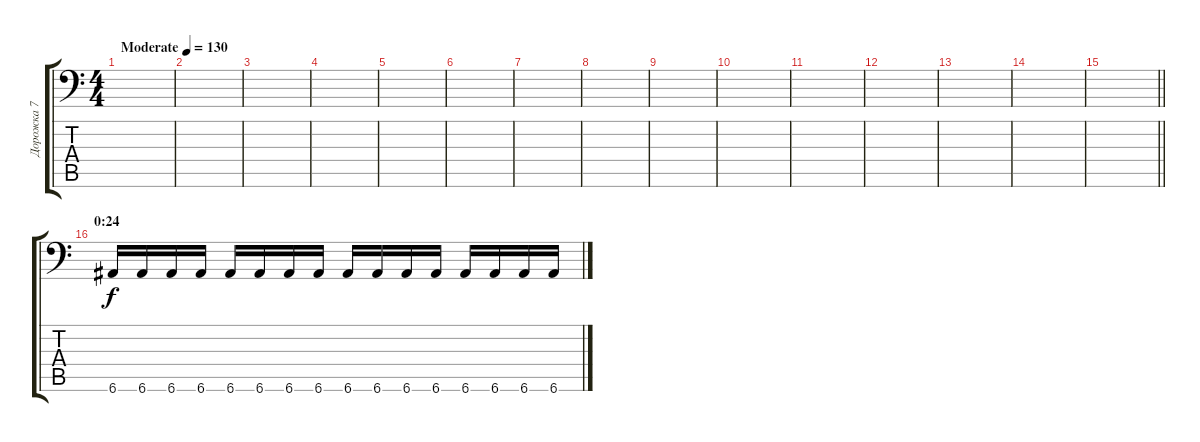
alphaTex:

\track ("Дорожка 7" "Дорожка 7") {instrument distortionguitar}
\staff {score tabs}
\tuning (E3 B2 G2 D2 A1 E1) {hide}
\ts (4 4)
\tempo (130 "Moderate")
\clef f4
\ks c
|
|
|
|
|
|
|
|
|
|
|
|
|
|
\barLineRight lightlight
|
\section ("" "0:24")
6.6.16 6.6.16 6.6.16 6.6.16 6.6.16 6.6.16 6.6.16 6.6.16 6.6.16 6.6.16 6.6.16 6.6.16 6.6.16 6.6.16 6.6.16 6.6.16
